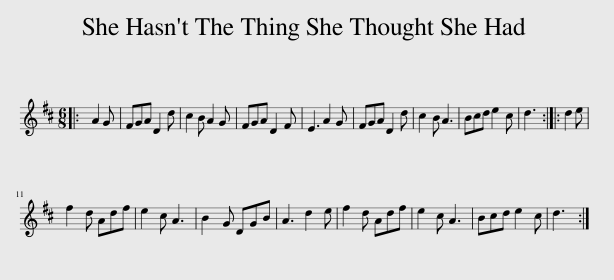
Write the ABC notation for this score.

X:1
L:1/8
M:6/8
I:linebreak $
K:D
V:1 treble
V:1
|: A2 G | FGA D2 d | c2 B A2 G | FGA D2 F | E3 A2 G | %5
 FGA D2 d | c2 B A3 | Bcd e2 c | d3 :: d2 e |$ %10
 f2 d Adf | e2 c A3 | B2 G DGB | A3 d2 e | f2 d Adf | %15
 e2 c A3 | Bcd e2 c | d3 :| %18
